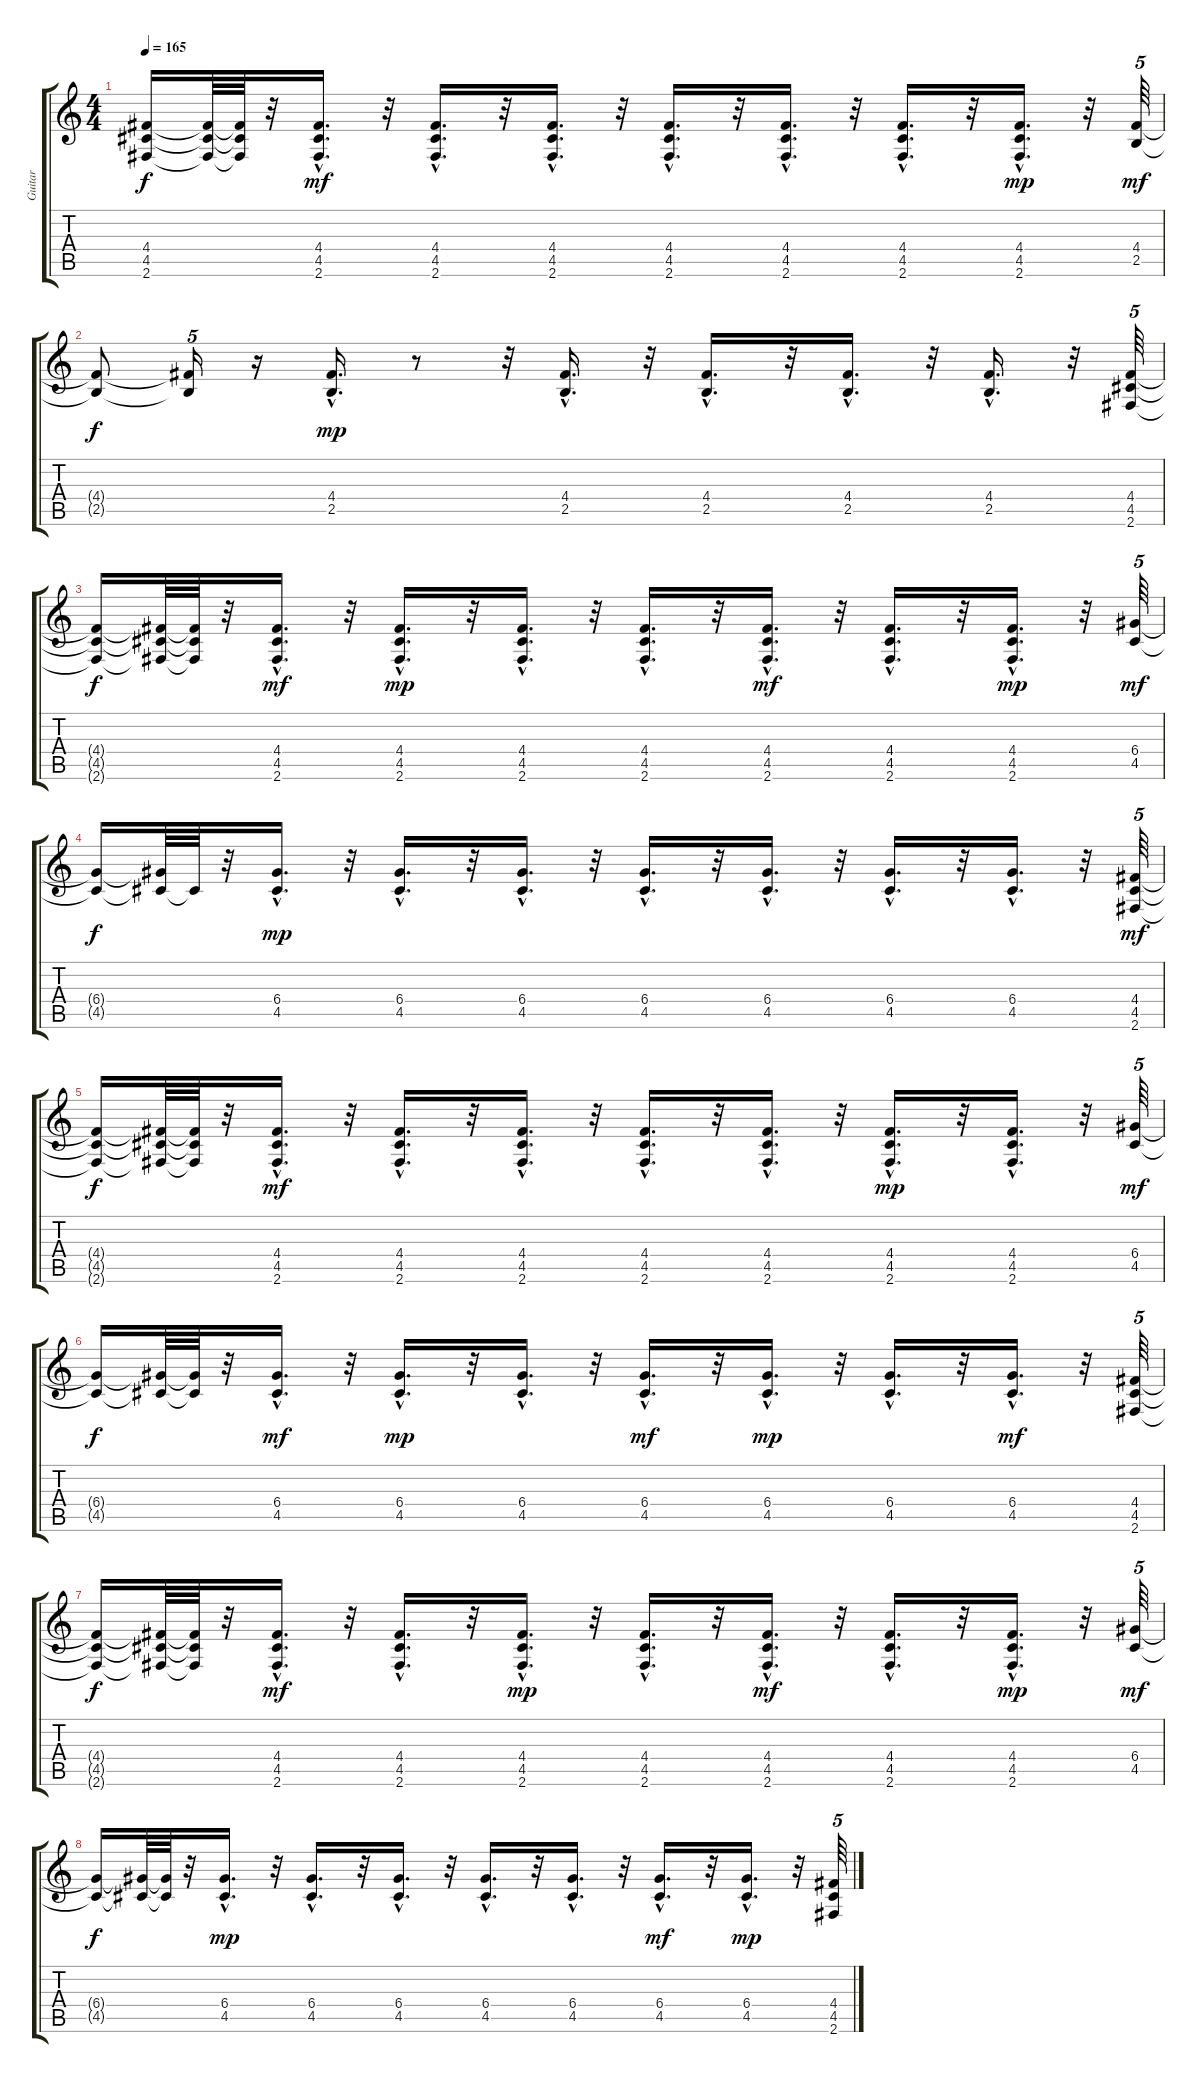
\track ("Guitar" "Guitar") {instrument distortionguitar}
\staff {score tabs}
\tuning (E4 B3 G3 D3 A2 E2) {hide}
\ts (4 4)
\tempo 165
\clef g2
\ks c
(4.4{t} 4.5{t} 2.6{t}).16{dy f} (4.4{t} 4.5{t} 2.6{t}).64 (4.4{t} 4.5{t} 2.6{t}).64 r.32 (4.4{hac} 4.5{hac} 2.6{hac}).16{d dy mf} r.32 (4.4{hac} 4.5{hac} 2.6{hac}).16{d} r.32 (4.4{hac} 4.5{hac} 2.6{hac}).16{d} r.32 (4.4{hac} 4.5{hac} 2.6{hac}).16{d} r.32 (4.4{hac} 4.5{hac} 2.6{hac}).16{d} r.32 (4.4{hac} 4.5{hac} 2.6{hac}).16{d} r.32 (4.4{hac} 4.5{hac} 2.6{hac}).16{d dy mp} r.32 (4.4 2.5).64{tu (5 4) dy mf} |
(4.4{t} 2.5{t}).8{dy f} (4.4{t} 2.5{t}).16{tu (5 4)} r.16 (4.4{hac} 2.5).16{d dy mp} r.8 r.32 (4.4{hac} 2.5{hac}).16{d} r.32 (4.4{hac} 2.5{hac}).16{d} r.32 (4.4{hac} 2.5{hac}).16{d} r.32 (4.4{hac} 2.5{hac}).16{d} r.32 (4.4 4.5 2.6).64{tu (5 4)} |
(4.4{t} 4.5{t} 2.6{t}).16{dy f} (4.4{t} 4.5{t} 2.6{t}).64 (4.4{t} 4.5{t} 2.6{t}).64 r.32 (4.4{hac} 4.5{hac} 2.6{hac}).16{d dy mf} r.32 (4.4{hac} 4.5{hac} 2.6).16{d dy mp} r.32 (4.4{hac} 4.5{hac} 2.6{hac}).16{d} r.32 (4.4{hac} 4.5{hac} 2.6).16{d} r.32 (4.4{hac} 4.5{hac} 2.6{hac}).16{d dy mf} r.32 (4.4{hac} 4.5{hac} 2.6{hac}).16{d} r.32 (4.4{hac} 4.5{hac} 2.6{hac}).16{d dy mp} r.32 (6.4 4.5).64{tu (5 4) dy mf} |
(6.4{t} 4.5{t}).16{dy f} (6.4{t} 4.5{t}).64 4.5{t}.64 r.32 (6.4 4.5{hac}).16{d dy mp} r.32 (6.4{hac} 4.5{hac}).16{d} r.32 (6.4{hac} 4.5{hac}).16{d} r.32 (6.4{hac} 4.5{hac}).16{d} r.32 (6.4{hac} 4.5{hac}).16{d} r.32 (6.4{hac} 4.5{hac}).16{d} r.32 (6.4{hac} 4.5{hac}).16{d} r.32 (4.4 4.5 2.6).64{tu (5 4) dy mf} |
(4.4{t} 4.5{t} 2.6{t}).16{dy f} (4.4{t} 4.5{t} 2.6{t}).64 (4.4{t} 4.5{t} 2.6{t}).64 r.32 (4.4{hac} 4.5{hac} 2.6{hac}).16{d dy mf} r.32 (4.4{hac} 4.5{hac} 2.6{hac}).16{d} r.32 (4.4{hac} 4.5{hac} 2.6{hac}).16{d} r.32 (4.4{hac} 4.5{hac} 2.6{hac}).16{d} r.32 (4.4{hac} 4.5{hac} 2.6{hac}).16{d} r.32 (4.4{hac} 4.5{hac} 2.6{hac}).16{d dy mp} r.32 (4.4{hac} 4.5{hac} 2.6{hac}).16{d} r.32 (6.4 4.5).64{tu (5 4) dy mf} |
(6.4{t} 4.5{t}).16{dy f} (6.4{t} 4.5{t}).64 (6.4{t} 4.5{t}).64 r.32 (6.4{hac} 4.5{hac}).16{d dy mf} r.32 (6.4{hac} 4.5{hac}).16{d dy mp} r.32 (6.4{hac} 4.5{hac}).16{d} r.32 (6.4{hac} 4.5{hac}).16{d dy mf} r.32 (6.4{hac} 4.5{hac}).16{d dy mp} r.32 (6.4{hac} 4.5{hac}).16{d} r.32 (6.4{hac} 4.5{hac}).16{d dy mf} r.32 (4.4 4.5 2.6).64{tu (5 4)} |
(4.4{t} 4.5{t} 2.6{t}).16{dy f} (4.4{t} 4.5{t} 2.6{t}).64 (4.4{t} 4.5{t} 2.6{t}).64 r.32 (4.4{hac} 4.5{hac} 2.6{hac}).16{d dy mf} r.32 (4.4{hac} 4.5{hac} 2.6{hac}).16{d} r.32 (4.4{hac} 4.5{hac} 2.6{hac}).16{d dy mp} r.32 (4.4{hac} 4.5{hac} 2.6{hac}).16{d} r.32 (4.4{hac} 4.5{hac} 2.6{hac}).16{d dy mf} r.32 (4.4{hac} 4.5{hac} 2.6{hac}).16{d} r.32 (4.4{hac} 4.5{hac} 2.6{hac}).16{d dy mp} r.32 (6.4 4.5).64{tu (5 4) dy mf} |
(6.4{t} 4.5{t}).16{dy f} (6.4{t} 4.5{t}).64 (6.4{t} 4.5{t}).64 r.32 (6.4{hac} 4.5{hac}).16{d dy mp} r.32 (6.4{hac} 4.5{hac}).16{d} r.32 (6.4{hac} 4.5{hac}).16{d} r.32 (6.4{hac} 4.5{hac}).16{d} r.32 (6.4{hac} 4.5{hac}).16{d} r.32 (6.4{hac} 4.5{hac}).16{d dy mf} r.32 (6.4{hac} 4.5{hac}).16{d dy mp} r.32 (4.4 4.5 2.6).64{tu (5 4)}
